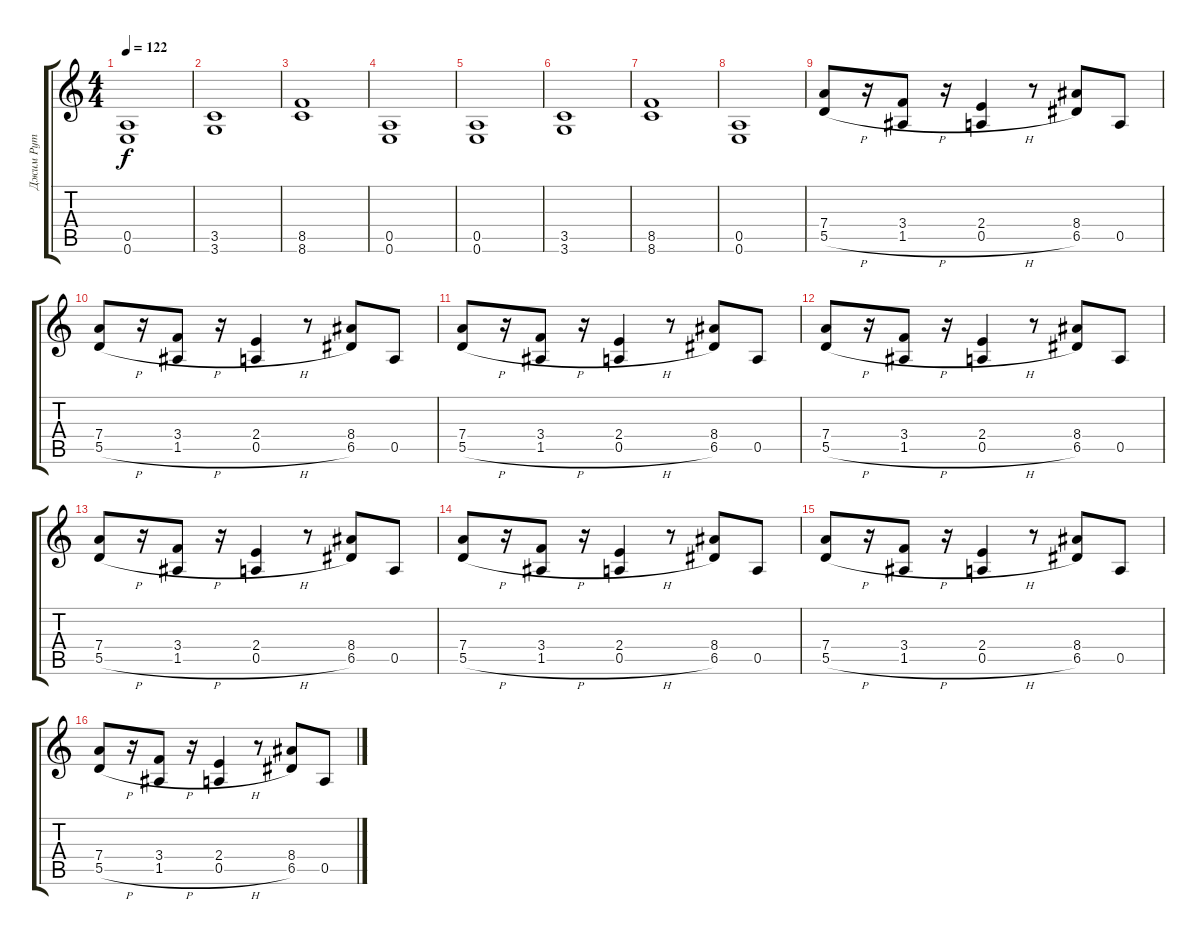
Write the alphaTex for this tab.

\track ("Джим Рут" "Джим Рут") {instrument distortionguitar}
\staff {score tabs}
\tuning (E4 B3 G3 D3 A2 E2) {hide}
\ts (4 4)
\tempo 122
\clef g2
\ks c
(0.5 0.6).1{dy f} |
(3.5 3.6).1 |
(8.5 8.6).1 |
(0.5 0.6).1 |
(0.5 0.6).1 |
(3.5 3.6).1 |
(8.5 8.6).1 |
(0.5 0.6).1 |
(7.4 5.5{h}).8 r.16 (3.4 1.5{h}).8 r.16 (2.4 0.5{h}).4 r.8 (8.4 6.5).8 0.5.8 |
(7.4 5.5{h}).8 r.16 (3.4 1.5{h}).8 r.16 (2.4 0.5{h}).4 r.8 (8.4 6.5).8 0.5.8 |
(7.4 5.5{h}).8 r.16 (3.4 1.5{h}).8 r.16 (2.4 0.5{h}).4 r.8 (8.4 6.5).8 0.5.8 |
(7.4 5.5{h}).8 r.16 (3.4 1.5{h}).8 r.16 (2.4 0.5{h}).4 r.8 (8.4 6.5).8 0.5.8 |
(7.4 5.5{h}).8 r.16 (3.4 1.5{h}).8 r.16 (2.4 0.5{h}).4 r.8 (8.4 6.5).8 0.5.8 |
(7.4 5.5{h}).8 r.16 (3.4 1.5{h}).8 r.16 (2.4 0.5{h}).4 r.8 (8.4 6.5).8 0.5.8 |
(7.4 5.5{h}).8 r.16 (3.4 1.5{h}).8 r.16 (2.4 0.5{h}).4 r.8 (8.4 6.5).8 0.5.8 |
(7.4 5.5{h}).8 r.16 (3.4 1.5{h}).8 r.16 (2.4 0.5{h}).4 r.8 (8.4 6.5).8 0.5.8
